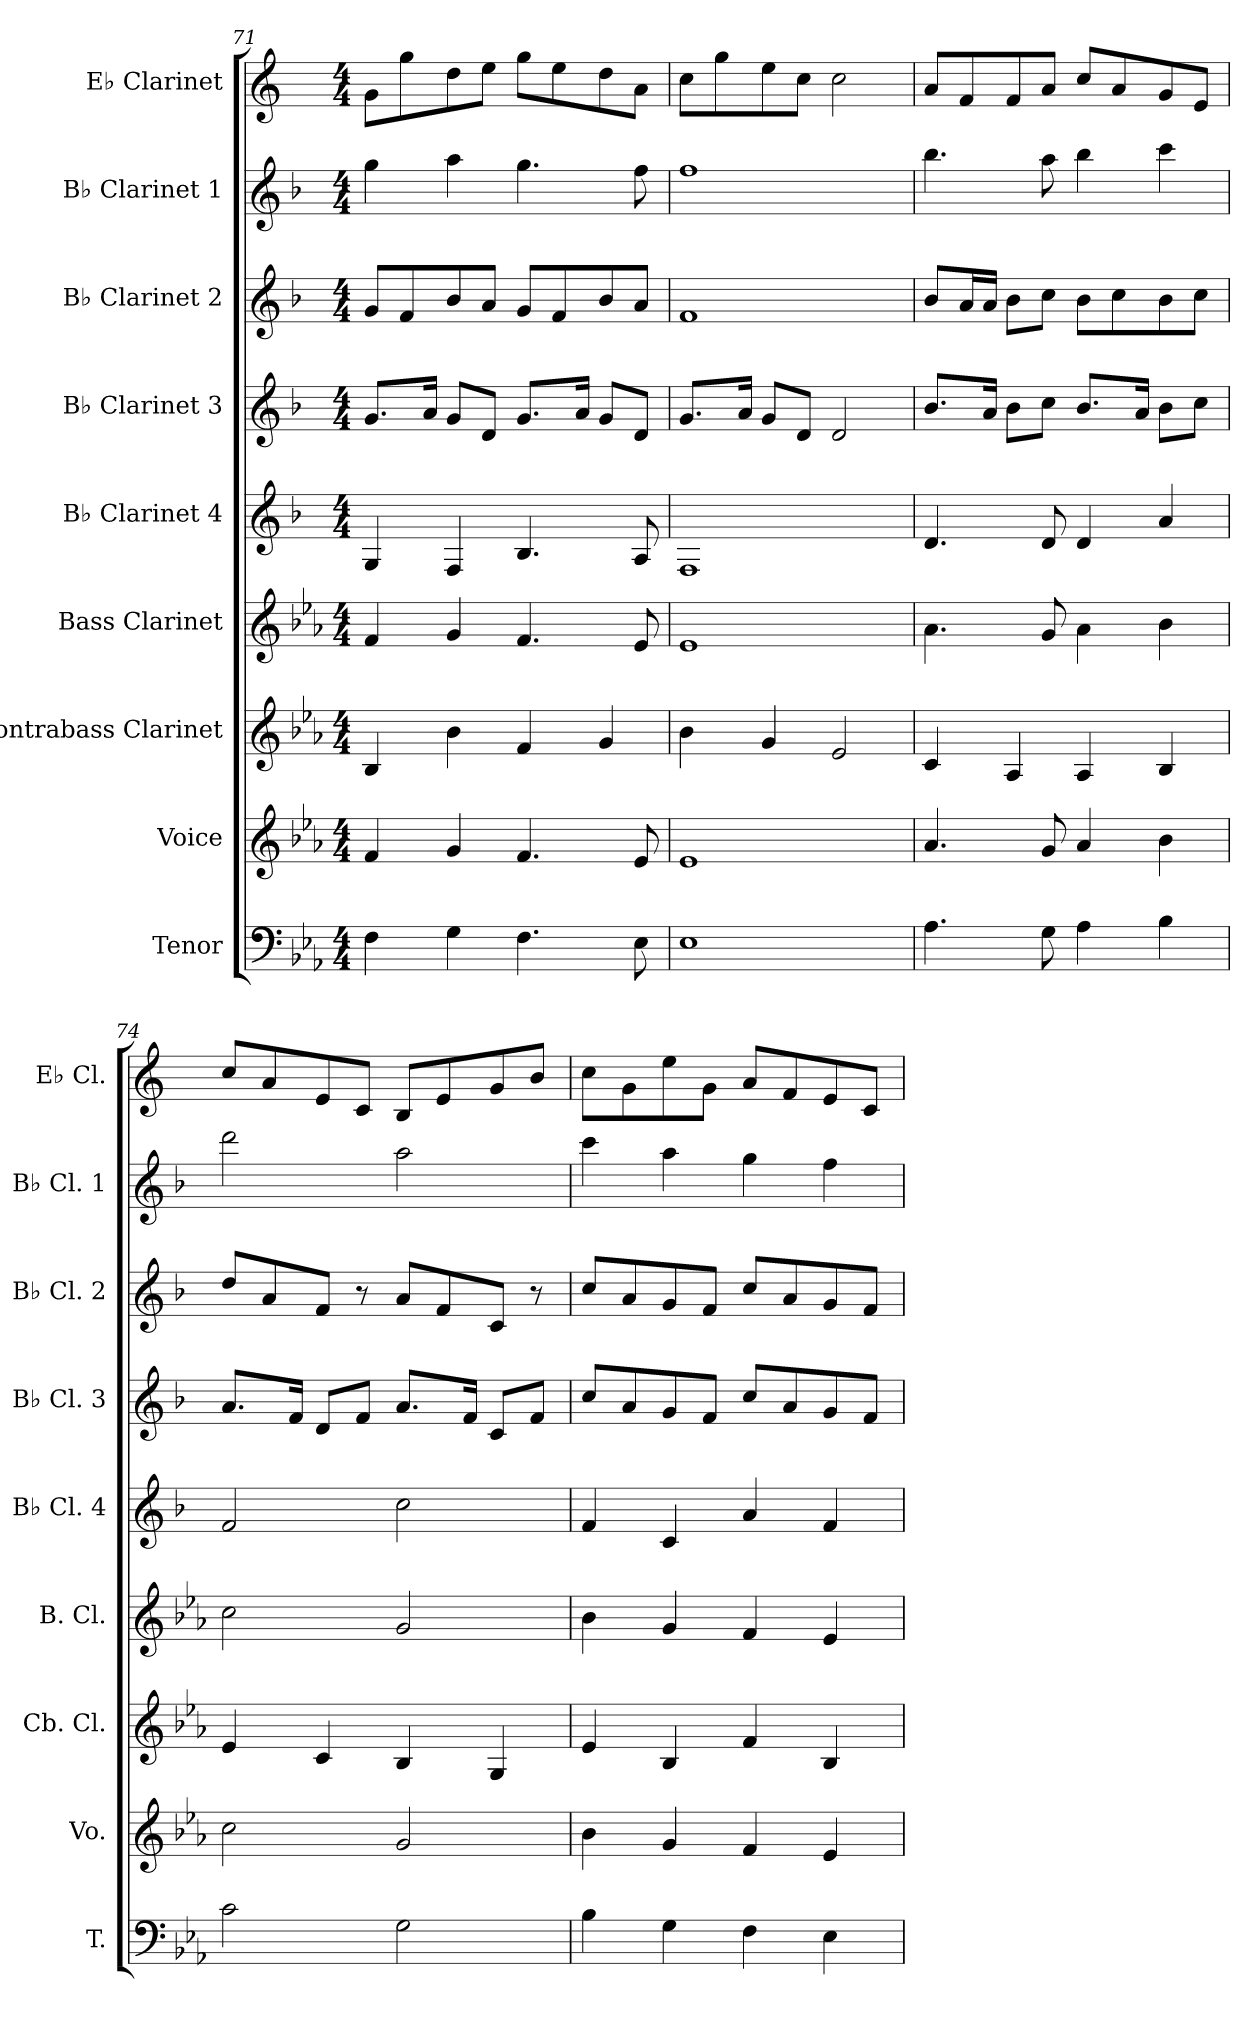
**kern	**kern	**kern	**kern	**kern	**kern	**kern	**kern	**kern
*part9	*part8	*part7	*part6	*part5	*part4	*part3	*part2	*part1
*staff9	*staff8	*staff7	*staff6	*staff5	*staff4	*staff3	*staff2	*staff1
*I"Tenor	*I"Voice	*I"Contrabass Clarinet	*I"Bass Clarinet	*I"B♭ Clarinet 4	*I"B♭ Clarinet 3	*I"B♭ Clarinet 2	*I"B♭ Clarinet 1	*I"E♭ Clarinet
*I'T.	*I'Vo.	*I'Cb. Cl.	*I'B. Cl.	*I'B♭ Cl. 4	*I'B♭ Cl. 3	*I'B♭ Cl. 2	*I'B♭ Cl. 1	*I'E♭ Cl.
*clefF4	*clefG2	*clefG2	*clefG2	*clefG2	*clefG2	*clefG2	*clefG2	*clefG2
*	*	*ITrd15c26	*ITrd8c14	*ITrd1c2	*ITrd1c2	*ITrd1c2	*ITrd1c2	*ITrd-2c-3
*k[b-e-a-]	*k[b-e-a-]	*k[b-e-a-]	*k[b-e-a-]	*k[b-e-a-]	*k[b-e-a-]	*k[b-e-a-]	*k[b-e-a-]	*k[b-e-a-]
*M4/4	*M4/4	*M4/4	*M4/4	*M4/4	*M4/4	*M4/4	*M4/4	*M4/4
=71	=71	=71	=71	=71	=71	=71	=71	=71
4F\	4f/	4BBB-/	4F/	4F/	8.f/L	8f/L	4ff\	8b-\L
.	.	.	.	.	.	8e-/	.	8bb-\
.	.	.	.	.	16g/Jk	.	.	.
4G\	4g/	4BB-\	4G/	4E-/	8f/L	8a-/	4gg\	8ff\
.	.	.	.	.	8c/J	8g/J	.	8gg\J
4.F\	4.f/	4FF/	4.F/	4.A-/	8.f/L	8f/L	4.ff\	8bb-\L
.	.	.	.	.	.	8e-/	.	8gg\
.	.	.	.	.	16g/Jk	.	.	.
.	.	4GG/	.	.	8f/L	8a-/	.	8ff\
8E-\	8e-/	.	8E-/	8G/	8c/J	8g/J	8ee-\	8cc\J
=72	=72	=72	=72	=72	=72	=72	=72	=72
1E-	1e-	4BB-\	1E-	1E-	8.f/L	1e-	1ee-	8ee-\L
.	.	.	.	.	.	.	.	8bb-\
.	.	.	.	.	16g/Jk	.	.	.
.	.	4GG/	.	.	8f/L	.	.	8gg\
.	.	.	.	.	8c/J	.	.	8ee-\J
.	.	2EE-/	.	.	2c/	.	.	2ee-\
=73	=73	=73	=73	=73	=73	=73	=73	=73
4.A-\	4.a-/	4CC/	4.A-\	4.c/	8.a-/L	8a-/L	4.aa-\	8cc/L
.	.	.	.	.	.	16g/L	.	8a-/
.	.	.	.	.	16g/Jk	16g/JJ	.	.
.	.	4AAA-/	.	.	8a-\L	8a-\L	.	8a-/
8G\	8g/	.	8G/	8c/	8b-\J	8b-\J	8gg\	8cc/J
4A-\	4a-/	4AAA-/	4A-\	4c/	8.a-/L	8a-\L	4aa-\	8ee-/L
.	.	.	.	.	.	8b-\	.	8cc/
.	.	.	.	.	16g/Jk	.	.	.
4B-\	4b-\	4BBB-/	4B-\	4g/	8a-\L	8a-\	4bb-\	8b-/
.	.	.	.	.	8b-\J	8b-\J	.	8g/J
!!LO:PB:g=z
=74	=74	=74	=74	=74	=74	=74	=74	=74
2c\	2cc\	4EE-/	2c\	2e-/	8.g/L	8cc/L	2ccc\	8ee-/L
.	.	.	.	.	.	8g/	.	8cc/
.	.	.	.	.	16e-/Jk	.	.	.
.	.	4CC/	.	.	8c/L	8e-/J	.	8g/
.	.	.	.	.	8e-/J	8r	.	8e-/J
2G\	2g/	4BBB-/	2G/	2b-\	8.g/L	8g/L	2gg\	8d/L
.	.	.	.	.	.	8e-/	.	8g/
.	.	.	.	.	16e-/Jk	.	.	.
.	.	4GGG/	.	.	8B-/L	8B-/J	.	8b-/
.	.	.	.	.	8e-/J	8r	.	8dd/J
=75	=75	=75	=75	=75	=75	=75	=75	=75
4B-\	4b-\	4EE-/	4B-\	4e-/	8b-/L	8b-/L	4bb-\	8ee-\L
.	.	.	.	.	8g/	8g/	.	8b-\
4G\	4g/	4BBB-/	4G/	4B-/	8f/	8f/	4gg\	8gg\
.	.	.	.	.	8e-/J	8e-/J	.	8b-\J
4F\	4f/	4FF/	4F/	4g/	8b-/L	8b-/L	4ff\	8cc/L
.	.	.	.	.	8g/	8g/	.	8a-/
4E-\	4e-/	4BBB-/	4E-/	4e-/	8f/	8f/	4ee-\	8g/
.	.	.	.	.	8e-/J	8e-/J	.	8e-/J
=	=	=	=	=	=	=	=	=
*-	*-	*-	*-	*-	*-	*-	*-	*-
